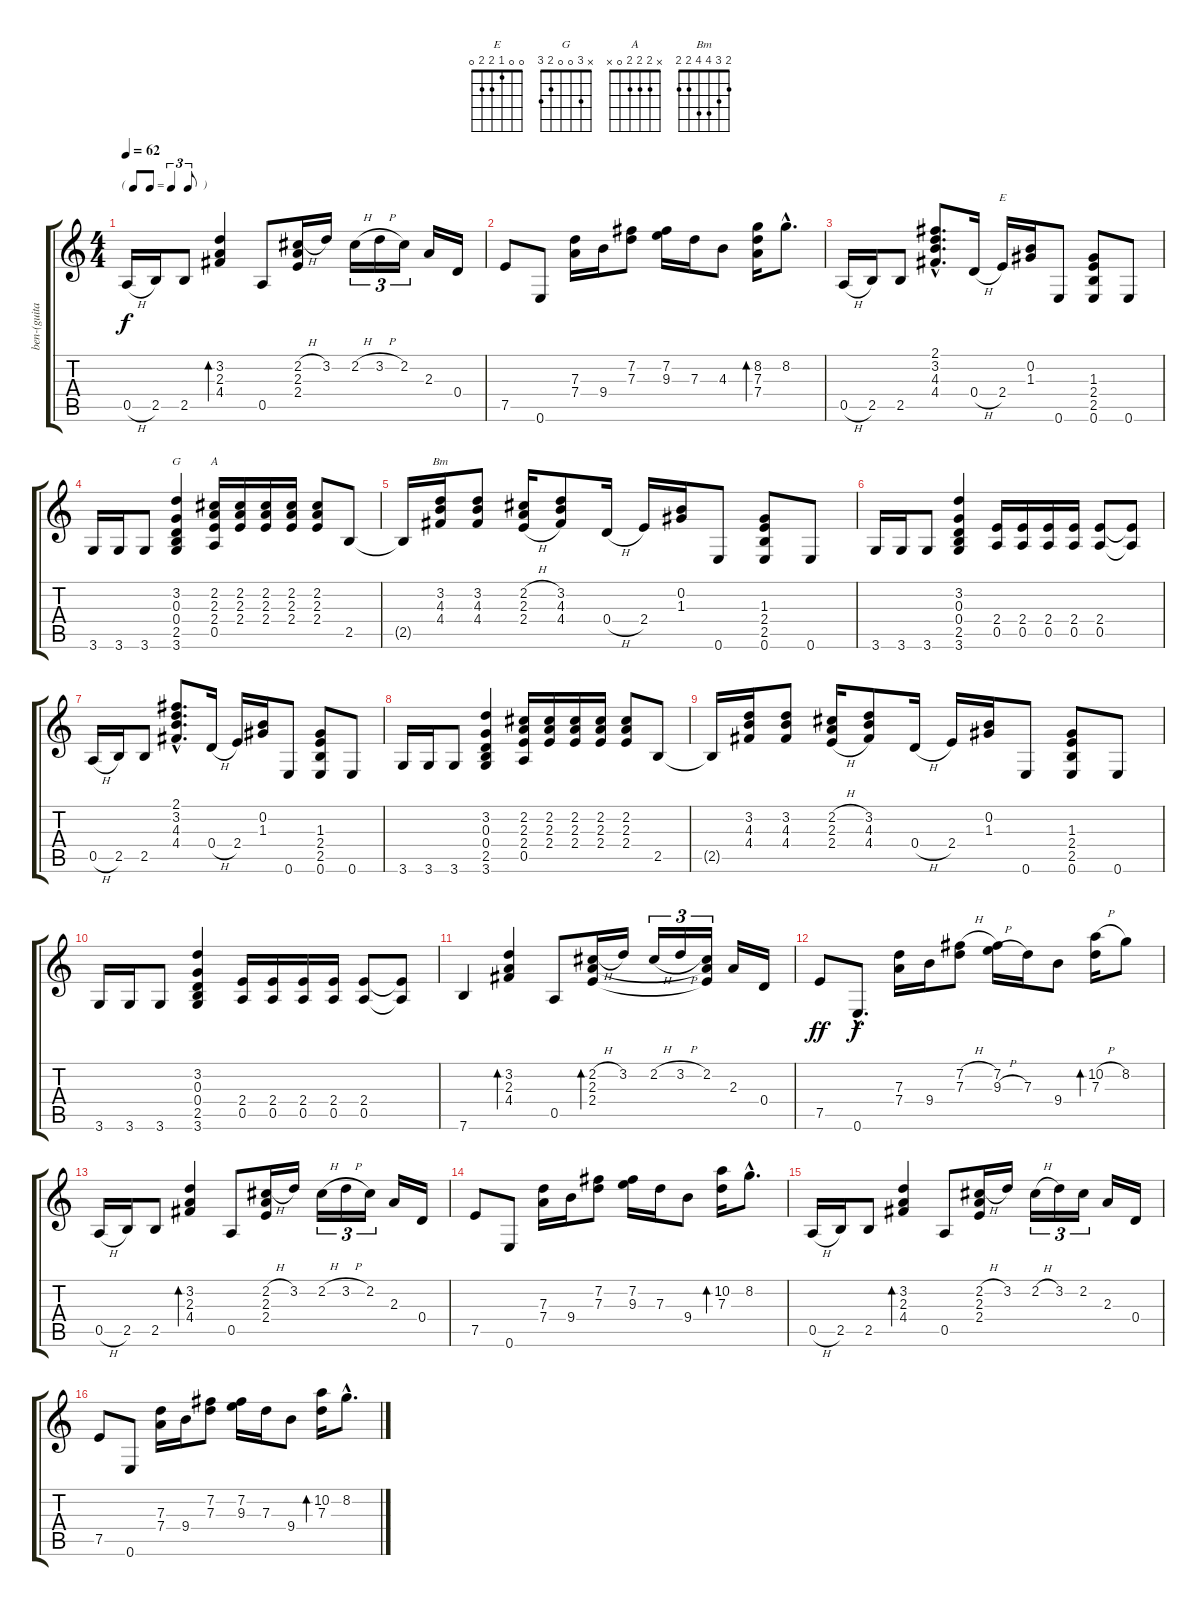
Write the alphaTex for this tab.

\track ("ben-(guitare)" "ben-(guita") {instrument electricguitarjazz}
\staff {score tabs}
\tuning (E4 B3 G3 D3 A2 E2) {hide}
\chord ("E" 0 0 1 2 2 0)
\chord ("G" x 3 0 0 2 3)
\chord ("A" x 2 2 2 0 x)
\chord ("Bm" 2 3 4 4 2 2)
\ts (4 4)
\tf triplet8th
\tempo 62
\clef g2
\ks c
0.5{h}.16{dy f} 2.5.16 2.5.8 (3.2 2.3 4.4).4{bd 240} 0.5.8 (2.2{h} 2.3 2.4).16 3.2.16 2.2{h}.16{tu (3 2)} 3.2{h}.16{tu (3 2)} 2.2.16{tu (3 2)} 2.3.16 0.4.16 |
7.5.8 0.6.8 (7.3 7.4).16 9.4.16 (7.2 7.3).8 (7.2 9.3).16 7.3.16 4.3.8 (8.2 7.3 7.4).16{bd 120} 8.2{hac}.8{d} |
0.5{h}.16{volume 14} 2.5.16 2.5.8 (2.1{hac} 3.2{hac} 4.3{hac} 4.4{hac}).8{d} 0.4{h}.16 2.4.16{ch "E"} (0.2 1.3).16 0.6.8 (1.3 2.4 2.5 0.6).8 0.6.8 |
3.6.16 3.6.16 3.6.8 (3.2 0.3 0.4 2.5 3.6).4{ch "G"} (2.2 2.3 2.4 0.5).16{ch "A"} (2.2 2.3 2.4).16 (2.2 2.3 2.4).16 (2.2 2.3 2.4).16 (2.2 2.3 2.4).8 2.5.8 |
2.5{t}.16 (3.2 4.3 4.4).16{ch "Bm"} (3.2 4.3 4.4).8 (2.2{h} 2.3{h} 2.4{h}).16 (3.2 4.3 4.4).8 0.4{h}.16 2.4.16 (0.2 1.3).16 0.6.8 (1.3 2.4 2.5 0.6).8 0.6.8 |
3.6.16 3.6.16 3.6.8 (3.2 0.3 0.4 2.5 3.6).4 (2.4 0.5).16 (2.4 0.5).16 (2.4 0.5).16 (2.4 0.5).16 (2.4 0.5).8 (2.4{t} 0.5{t}).8 |
0.5{h}.16 2.5.16 2.5.8 (2.1{hac} 3.2{hac} 4.3{hac} 4.4{hac}).8{d} 0.4{h}.16 2.4.16 (0.2 1.3).16 0.6.8 (1.3 2.4 2.5 0.6).8 0.6.8 |
3.6.16 3.6.16 3.6.8 (3.2 0.3 0.4 2.5 3.6).4 (2.2 2.3 2.4 0.5).16 (2.2 2.3 2.4).16 (2.2 2.3 2.4).16 (2.2 2.3 2.4).16 (2.2 2.3 2.4).8 2.5.8 |
2.5{t}.16 (3.2 4.3 4.4).16 (3.2 4.3 4.4).8 (2.2{h} 2.3{h} 2.4{h}).16 (3.2 4.3 4.4).8 0.4{h}.16 2.4.16 (0.2 1.3).16 0.6.8 (1.3 2.4 2.5 0.6).8 0.6.8 |
3.6.16 3.6.16 3.6.8 (3.2 0.3 0.4 2.5 3.6).4 (2.4 0.5).16 (2.4 0.5).16 (2.4 0.5).16 (2.4 0.5).16 (2.4 0.5).8 (2.4{t} 0.5{t}).8 |
7.6.4{volume 11} (3.2 2.3 4.4).4{bd 240} 0.5.8 (2.2{h} 2.3 2.4).16{bd 60} 3.2.16 2.2{h}.16{tu (3 2)} 3.2{h}.16{tu (3 2)} (2.2 2.3{t} 2.4{t}).16{tu (3 2)} 2.3.16 0.4.16 |
7.5.8{dy ff} 0.6{hac}.8{d dy f} (7.3 7.4).16 9.4.16 (7.2{h} 7.3).8 (7.2 9.3{h}).16 7.3.16 9.4.8 (10.2{h} 7.3).16{bd 240} 8.2.8 |
0.5{h}.16 2.5.16 2.5.8 (3.2 2.3 4.4).4{bd 240} 0.5.8 (2.2{h} 2.3 2.4).16 3.2.16 2.2{h}.16{tu (3 2)} 3.2{h}.16{tu (3 2)} 2.2.16{tu (3 2)} 2.3.16 0.4.16 |
7.5.8 0.6.8 (7.3 7.4).16 9.4.16 (7.2 7.3).8 (7.2 9.3).16 7.3.16 9.4.8 (10.2 7.3).16{bd 120} 8.2{hac}.8{d} |
0.5{h}.16 2.5.16 2.5.8 (3.2 2.3 4.4).4{bd 120} 0.5.8 (2.2{h} 2.3 2.4).16 3.2.16 2.2{h}.16{tu (3 2)} 3.2.16{tu (3 2)} 2.2.16{tu (3 2)} 2.3.16 0.4.16 |
7.5.8 0.6.8 (7.3 7.4).16 9.4.16 (7.2 7.3).8 (7.2 9.3).16 7.3.16 9.4.8 (10.2 7.3).16{bd 120} 8.2{hac}.8{d}
